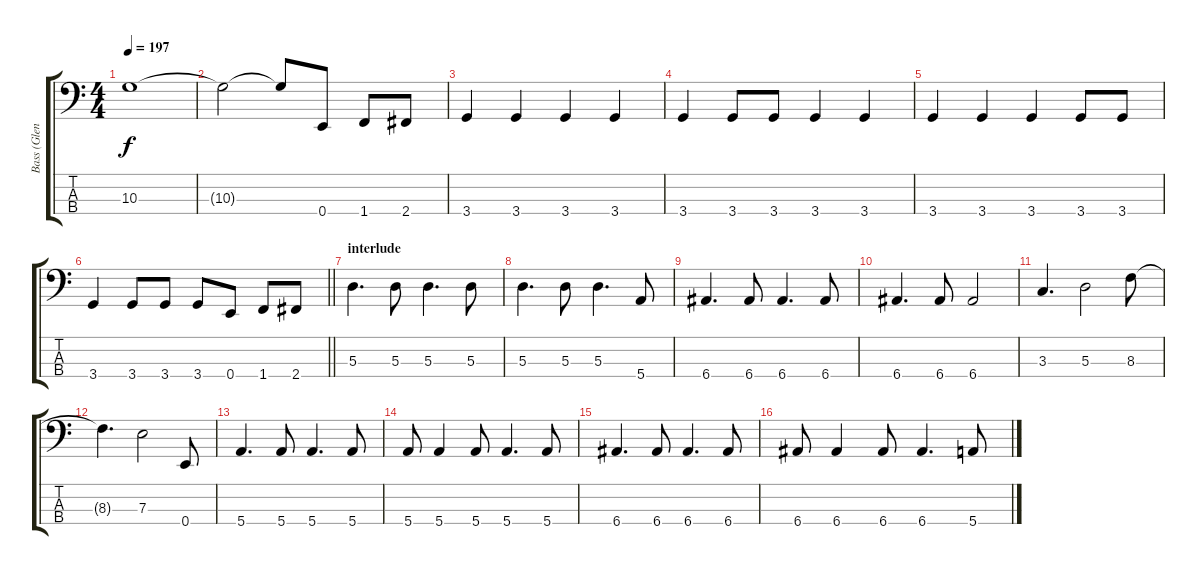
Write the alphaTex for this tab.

\track ("Bass (Glenn)" "Bass (Glen") {instrument electricbasspick}
\staff {score tabs}
\tuning (G2 D2 A1 E1) {hide}
\ts (4 4)
\tempo 197
\clef f4
\ks c
10.3.1{dy f} |
10.3{t}.2 10.3{t}.8 0.4.8 1.4.8 2.4.8 |
3.4.4 3.4.4 3.4.4 3.4.4 |
3.4.4 3.4.8 3.4.8 3.4.4 3.4.4 |
3.4.4 3.4.4 3.4.4 3.4.8 3.4.8 |
\barLineRight lightlight
3.4.4 3.4.8 3.4.8 3.4.8 0.4.8 1.4.8 2.4.8 |
\section ("" "interlude")
5.3.4{d} 5.3.8 5.3.4{d} 5.3.8 |
5.3.4{d} 5.3.8 5.3.4{d} 5.4.8 |
6.4.4{d} 6.4.8 6.4.4{d} 6.4.8 |
6.4.4{d} 6.4.8 6.4.2 |
3.3.4{d} 5.3.2 8.3.8 |
8.3{t}.4{d} 7.3.2 0.4.8 |
5.4.4{d} 5.4.8 5.4.4{d} 5.4.8 |
5.4.8 5.4.4 5.4.8 5.4.4{d} 5.4.8 |
6.4.4{d} 6.4.8 6.4.4{d} 6.4.8 |
6.4.8 6.4.4 6.4.8 6.4.4{d} 5.4.8
